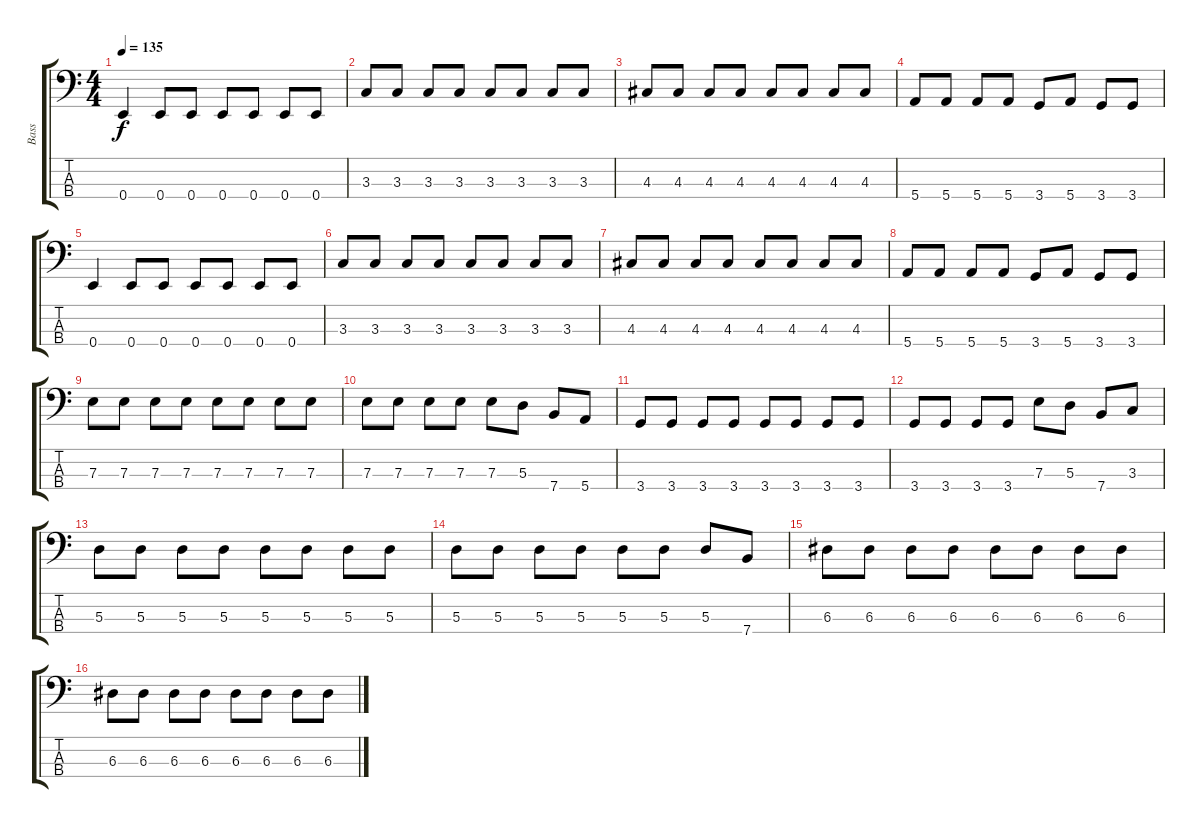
\track ("Bass" "Bass") {instrument electricbassfinger}
\staff {score tabs}
\tuning (G2 D2 A1 E1) {hide}
\ts (4 4)
\tempo 135
\clef f4
\ks c
0.4.4{dy f} 0.4.8 0.4.8 0.4.8 0.4.8 0.4.8 0.4.8 |
3.3.8 3.3.8 3.3.8 3.3.8 3.3.8 3.3.8 3.3.8 3.3.8 |
4.3.8 4.3.8 4.3.8 4.3.8 4.3.8 4.3.8 4.3.8 4.3.8 |
5.4.8 5.4.8 5.4.8 5.4.8 3.4.8 5.4.8 3.4.8 3.4.8 |
0.4.4 0.4.8 0.4.8 0.4.8 0.4.8 0.4.8 0.4.8 |
3.3.8 3.3.8 3.3.8 3.3.8 3.3.8 3.3.8 3.3.8 3.3.8 |
4.3.8 4.3.8 4.3.8 4.3.8 4.3.8 4.3.8 4.3.8 4.3.8 |
5.4.8 5.4.8 5.4.8 5.4.8 3.4.8 5.4.8 3.4.8 3.4.8 |
7.3.8 7.3.8 7.3.8 7.3.8 7.3.8 7.3.8 7.3.8 7.3.8 |
7.3.8 7.3.8 7.3.8 7.3.8 7.3.8 5.3.8 7.4.8 5.4.8 |
3.4.8 3.4.8 3.4.8 3.4.8 3.4.8 3.4.8 3.4.8 3.4.8 |
3.4.8 3.4.8 3.4.8 3.4.8 7.3.8 5.3.8 7.4.8 3.3.8 |
5.3.8 5.3.8 5.3.8 5.3.8 5.3.8 5.3.8 5.3.8 5.3.8 |
5.3.8 5.3.8 5.3.8 5.3.8 5.3.8 5.3.8 5.3.8 7.4.8 |
6.3.8 6.3.8 6.3.8 6.3.8 6.3.8 6.3.8 6.3.8 6.3.8 |
6.3.8 6.3.8 6.3.8 6.3.8 6.3.8 6.3.8 6.3.8 6.3.8
